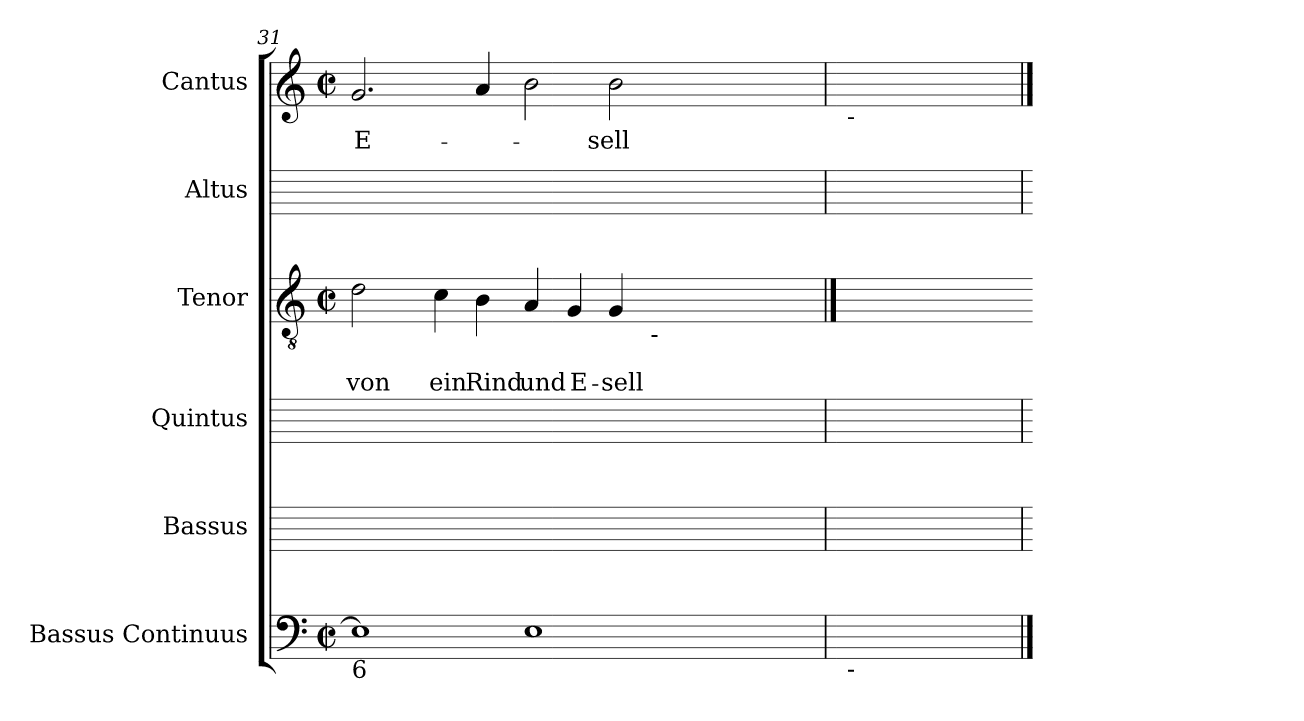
**kern	**kern	**kern	**kern	**text	**text	**kern	**kern	**text
*part6	*part5	*part4	*part3	*part3	*part3	*part2	*part1	*part1
*staff6	*staff5	*staff4	*staff3	*staff3	*staff3	*staff2	*staff1	*staff1
*I"Bassus Continuus	*I"Bassus	*I"Quintus	*I"Tenor	*	*	*I"Altus	*I"Cantus	*
*clefF4	*	*	*clefGv2	*	*	*	*clefG2	*
*k[]	*	*	*k[]	*	*	*	*k[]	*
*C:	*	*	*C:	*	*	*	*C:	*
*M4/2	*	*	*M4/2	*	*	*	*M4/2	*
*met(c|)	*	*	*met(c|)	*	*	*	*met(c|)	*
=31A	=31A	=31A	=31A	=31A	=31A	=31A	=31A	=31A
!LO:TX:b:t=6	!	!	!	!	!	!	!	!
!	!	!	!	!	!LO:LY:b	!	!	!LO:LY:b
1E]	4ryy	4ryy	2d	.	-von	4ryy	2.g	E-
.	2%7ryy	2%7ryy	.	.	.	2%7ryy	.	.
!	!	!	!	!	!LO:LY:b	!	!	!
.	.	.	4c	.	ein	.	.	.
!	!	!	!	!	!LO:LY:b	!	!	!
.	.	.	4B	.	Rind	.	4a	.
!	!	!	!	!	!LO:LY:b	!	!	!
1E	.	.	4A	.	und	.	2b	.
!	!	!	!	!	!LO:LY:b	!	!	!
.	.	.	4G	.	E-	.	.	.
!	!	!	!	!	!LO:LY:b	!	!	!LO:LY:b
.	.	.	4G	.	-sell	.	2b	-sell
!	!	!	!LO:TX:b:t=-	!	!	!	!	!
!	!	!	!	!	!LO:LY:b	!	!	!
.	.	.	0F#Xyy	.	aß	.	.	.
1..ryy	.	.	.	.	.	.	1..ryy	.
=32A	=32A	=32A	==32A	=32A	=32A	=32A	=32A	=32A
!	!	!	!	!	!	!	!LO:TX:b:t=-	!
!LO:TX:b:t=-	!	!	!	!	!	!	!	!
!	!	!	!	!	!	!	!	!LO:LY:b
0BByy	4ryy	4ryy	0ryy	.	.	4ryy	0b;<yy	aß
.	1..ryy	1..ryy	.	.	.	1..ryy	.	.
==	=	=	=	==	==	=	==	==
*-	*-	*-	*-	*-	*-	*-	*-	*-
